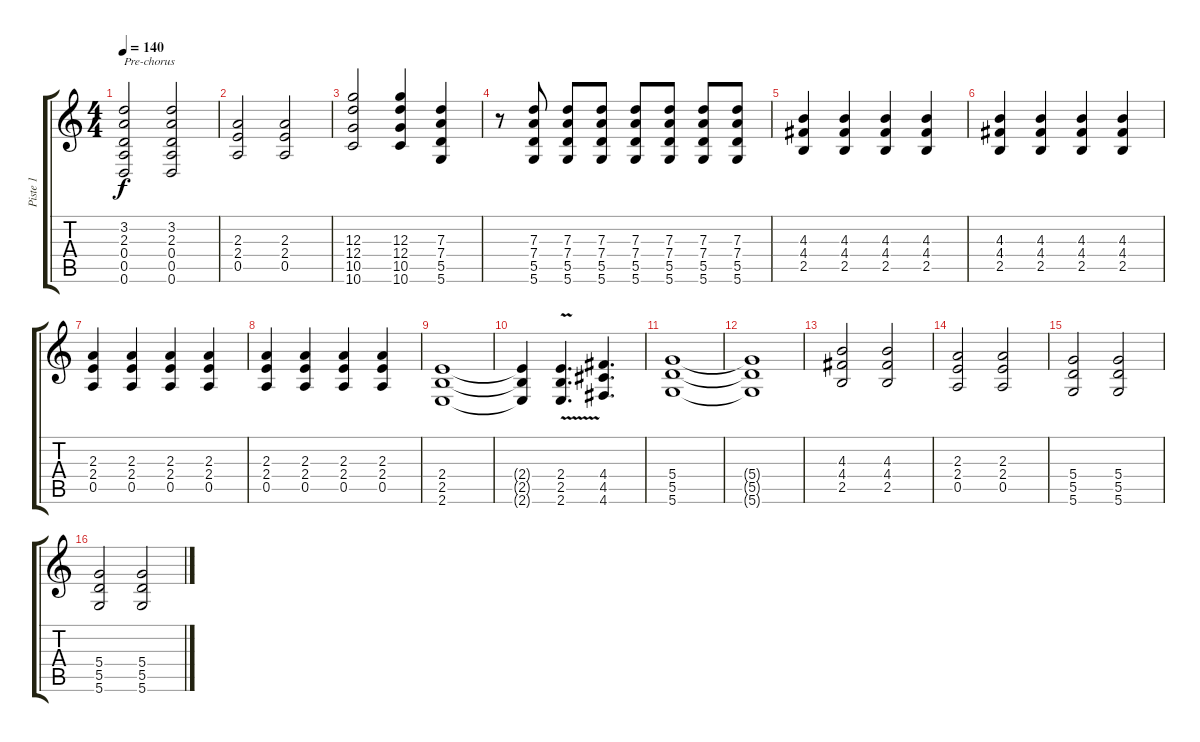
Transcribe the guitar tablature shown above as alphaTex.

\track ("Piste 1" "Piste 1") {instrument acousticguitarsteel}
\staff {score tabs}
\tuning (E4 B3 G3 D3 A2 D2) {hide}
\ts (4 4)
\tempo 140
\clef g2
\ks c
(3.2 2.3 0.4 0.5 0.6).2{txt "Pre-chorus" dy f} (3.2 2.3 0.4 0.5 0.6).2 |
(2.3 2.4 0.5).2 (2.3 2.4 0.5).2 |
(12.3 12.4 10.5 10.6).2 (12.3 12.4 10.5 10.6).4 (7.3 7.4 5.5 5.6).4 |
r.8 (7.3 7.4 5.5 5.6).8 (7.3 7.4 5.5 5.6).8 (7.3 7.4 5.5 5.6).8 (7.3 7.4 5.5 5.6).8 (7.3 7.4 5.5 5.6).8 (7.3 7.4 5.5 5.6).8 (7.3 7.4 5.5 5.6).8 |
(4.3 4.4 2.5).4 (4.3 4.4 2.5).4 (4.3 4.4 2.5).4 (4.3 4.4 2.5).4 |
(4.3 4.4 2.5).4 (4.3 4.4 2.5).4 (4.3 4.4 2.5).4 (4.3 4.4 2.5).4 |
(2.3 2.4 0.5).4 (2.3 2.4 0.5).4 (2.3 2.4 0.5).4 (2.3 2.4 0.5).4 |
(2.3 2.4 0.5).4 (2.3 2.4 0.5).4 (2.3 2.4 0.5).4 (2.3 2.4 0.5).4 |
(2.4 2.5 2.6).1 |
(2.4{t} 2.5{t} 2.6{t}).4 (2.4 2.5 2.6{v}).4{d} (4.4 4.5 4.6).4{d} |
(5.4 5.5 5.6).1 |
(5.4{t} 5.5{t} 5.6{t}).1 |
(4.3 4.4 2.5).2{instrument acousticguitarsteel} (4.3 4.4 2.5).2 |
(2.3 2.4 0.5).2 (2.3 2.4 0.5).2 |
(5.4 5.5 5.6).2 (5.4 5.5 5.6).2 |
(5.4 5.5 5.6).2 (5.4 5.5 5.6).2
